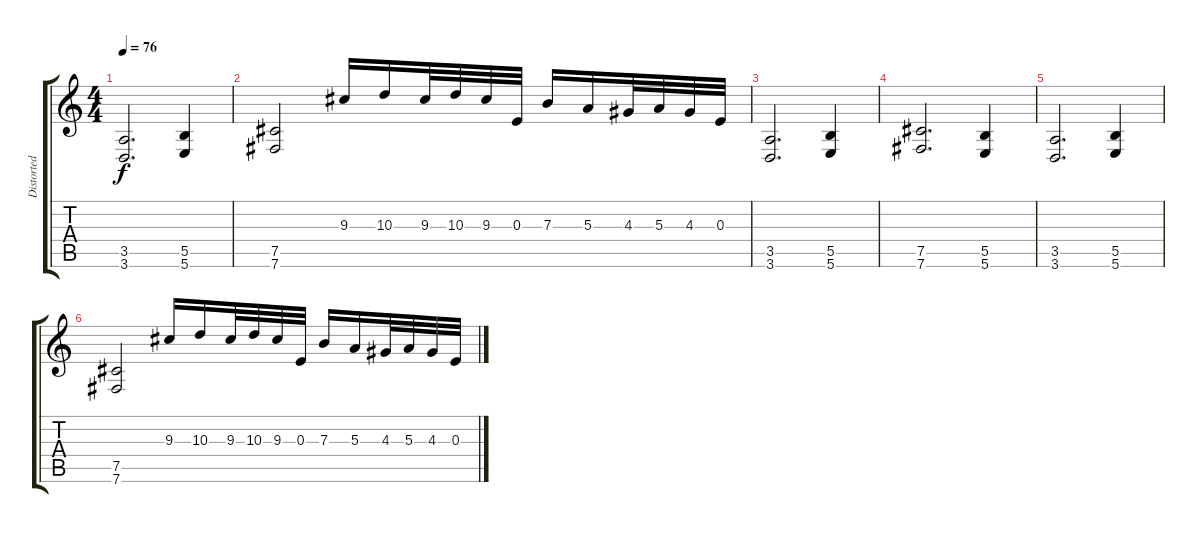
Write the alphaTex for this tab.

\track ("Distorted Right" "Distorted ") {instrument distortionguitar}
\staff {score tabs}
\tuning (Db4 Ab3 E3 B2 Gb2 B1) {hide}
\ts (4 4)
\tempo 76
\clef g2
\ks c
(3.5 3.6).2{d dy f} (5.5 5.6).4 |
(7.5 7.6).2 9.3.16 10.3.16 9.3.32 10.3.32 9.3.32 0.3.32 7.3.16 5.3.16 4.3.32 5.3.32 4.3.32 0.3.32 |
(3.5 3.6).2{d} (5.5 5.6).4 |
(7.5 7.6).2{d} (5.5 5.6).4 |
(3.5 3.6).2{d} (5.5 5.6).4 |
(7.5 7.6).2 9.3.16 10.3.16 9.3.32 10.3.32 9.3.32 0.3.32 7.3.16 5.3.16 4.3.32 5.3.32 4.3.32 0.3.32
